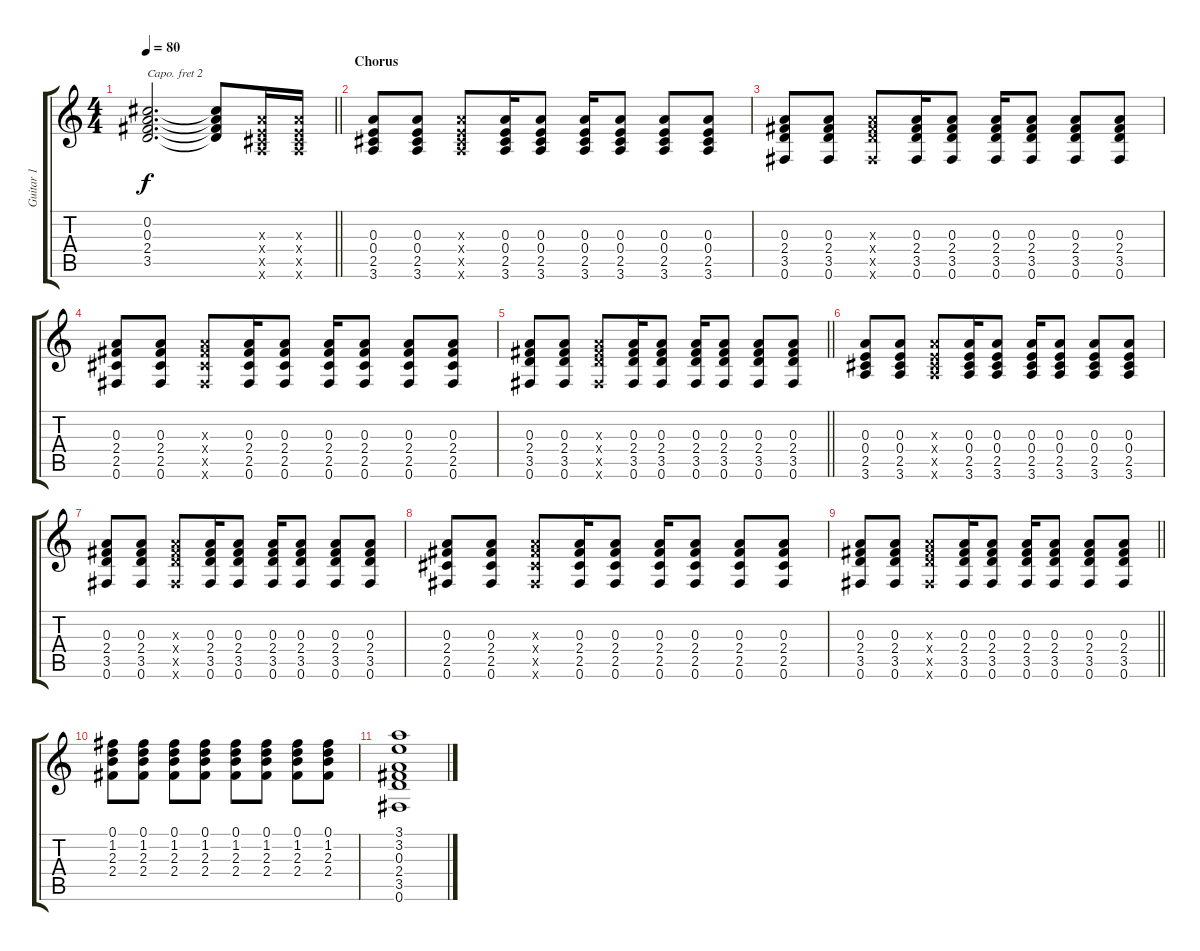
\track ("Guitar 1" "Guitar 1") {instrument distortionguitar}
\staff {score tabs}
\capo 2
\tuning (E4 B3 G3 D3 A2 E2) {hide}
\ts (4 4)
\tempo 80
\clef g2
\barLineRight lightlight
\ks c
(0.2{t} 0.3{t} 2.4{t} 3.5{t}).2{d dy f} (0.2{t} 0.3{t} 2.4{t} 3.5{t}).8 (0.3{x} 0.4{x} 2.5{x} 3.6{x}).16 (0.3{x} 0.4{x} 2.5{x} 3.6{x}).16 |
\section ("" "Chorus")
(0.3 0.4 2.5 3.6).8 (0.3 0.4 2.5 3.6).8 (0.3{x} 0.4{x} 2.5{x} 3.6{x}).8 (0.3 0.4 2.5 3.6).16 (0.3 0.4 2.5 3.6).8 (0.3 0.4 2.5 3.6).16 (0.3 0.4 2.5 3.6).8 (0.3 0.4 2.5 3.6).8 (0.3 0.4 2.5 3.6).8 |
(0.3 2.4 3.5 0.6).8 (0.3 2.4 3.5 0.6).8 (0.3{x} 2.4{x} 3.5{x} 0.6{x}).8 (0.3 2.4 3.5 0.6).16 (0.3 2.4 3.5 0.6).8 (0.3 2.4 3.5 0.6).16 (0.3 2.4 3.5 0.6).8 (0.3 2.4 3.5 0.6).8 (0.3 2.4 3.5 0.6).8 |
(0.3 2.4 2.5 0.6).8 (0.3 2.4 2.5 0.6).8 (0.3{x} 2.4{x} 2.5{x} 0.6{x}).8 (0.3 2.4 2.5 0.6).16 (0.3 2.4 2.5 0.6).8 (0.3 2.4 2.5 0.6).16 (0.3 2.4 2.5 0.6).8 (0.3 2.4 2.5 0.6).8 (0.3 2.4 2.5 0.6).8 |
\barLineRight lightlight
(0.3 2.4 3.5 0.6).8 (0.3 2.4 3.5 0.6).8 (0.3{x} 2.4{x} 3.5{x} 0.6{x}).8 (0.3 2.4 3.5 0.6).16 (0.3 2.4 3.5 0.6).8 (0.3 2.4 3.5 0.6).16 (0.3 2.4 3.5 0.6).8 (0.3 2.4 3.5 0.6).8 (0.3 2.4 3.5 0.6).8 |
(0.3 0.4 2.5 3.6).8 (0.3 0.4 2.5 3.6).8 (0.3{x} 0.4{x} 2.5{x} 3.6{x}).8 (0.3 0.4 2.5 3.6).16 (0.3 0.4 2.5 3.6).8 (0.3 0.4 2.5 3.6).16 (0.3 0.4 2.5 3.6).8 (0.3 0.4 2.5 3.6).8 (0.3 0.4 2.5 3.6).8 |
(0.3 2.4 3.5 0.6).8 (0.3 2.4 3.5 0.6).8 (0.3{x} 2.4{x} 3.5{x} 0.6{x}).8 (0.3 2.4 3.5 0.6).16 (0.3 2.4 3.5 0.6).8 (0.3 2.4 3.5 0.6).16 (0.3 2.4 3.5 0.6).8 (0.3 2.4 3.5 0.6).8 (0.3 2.4 3.5 0.6).8 |
(0.3 2.4 2.5 0.6).8 (0.3 2.4 2.5 0.6).8 (0.3{x} 2.4{x} 2.5{x} 0.6{x}).8 (0.3 2.4 2.5 0.6).16 (0.3 2.4 2.5 0.6).8 (0.3 2.4 2.5 0.6).16 (0.3 2.4 2.5 0.6).8 (0.3 2.4 2.5 0.6).8 (0.3 2.4 2.5 0.6).8 |
\barLineRight lightlight
(0.3 2.4 3.5 0.6).8 (0.3 2.4 3.5 0.6).8 (0.3{x} 2.4{x} 3.5{x} 0.6{x}).8 (0.3 2.4 3.5 0.6).16 (0.3 2.4 3.5 0.6).8 (0.3 2.4 3.5 0.6).16 (0.3 2.4 3.5 0.6).8 (0.3 2.4 3.5 0.6).8 (0.3 2.4 3.5 0.6).8 |
(0.1 1.2 2.3 2.4).8 (0.1 1.2 2.3 2.4).8 (0.1 1.2 2.3 2.4).8 (0.1 1.2 2.3 2.4).8 (0.1 1.2 2.3 2.4).8 (0.1 1.2 2.3 2.4).8 (0.1 1.2 2.3 2.4).8 (0.1 1.2 2.3 2.4).8 |
(3.1 3.2 0.3 2.4 3.5 0.6).1
